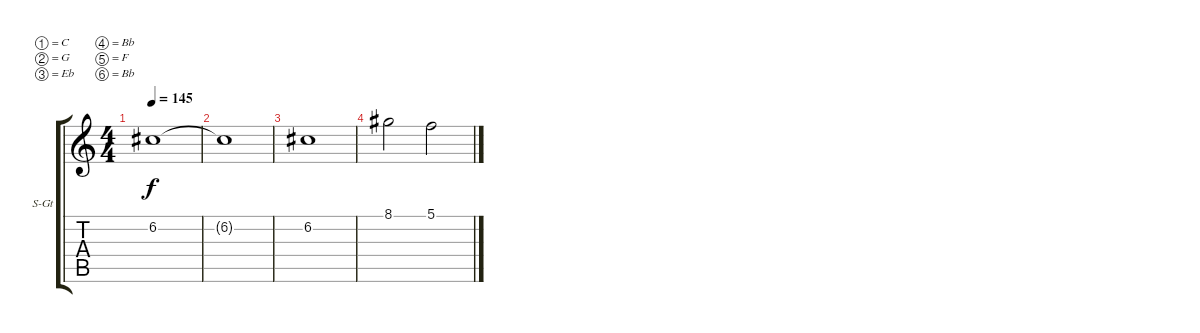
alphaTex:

\bracketExtendMode groupsimilarinstruments
\firstSystemTrackNameOrientation horizontal
\otherSystemsTrackNameOrientation horizontal
\track ("Clean Intro+Outro Lead" "S-Gt") {instrument acousticguitarsteel}
\staff {score tabs}
\tuning (C4 G3 Eb3 Bb2 F2 Bb1)
\ts (4 4)
\tempo 145
\clef g2
\ks c
6.2.1{dy f} |
6.2{t}.1 |
6.2.1 |
8.1.2 5.1.2
